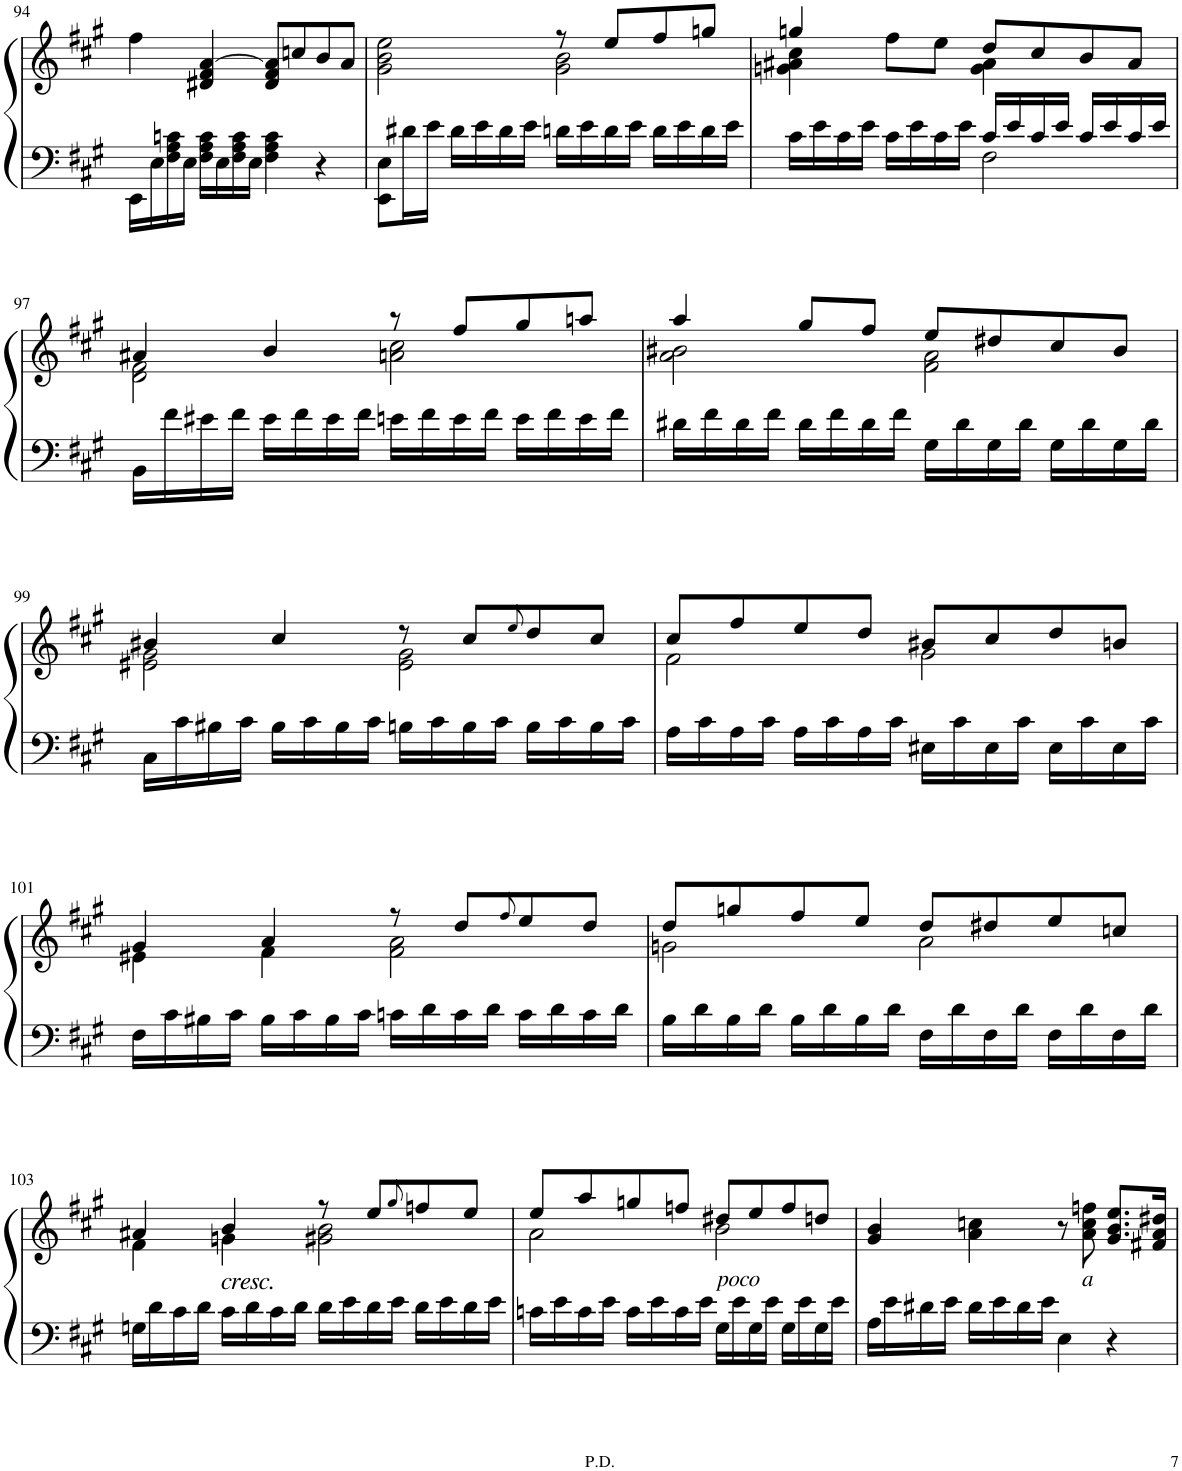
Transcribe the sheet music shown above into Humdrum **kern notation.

**kern	**kern
*part1	*part1
*staff2	*staff1
*I"Piano	*
*I'Pno.	*
!!LO:PB:g=z
*clefF4	*clefG2
*k[f#c#g#]	*k[f#c#g#]
*M4/4	*M4/4
*met(c)	*met(c)
=94	=94
16EE\LL	4ff#\
16E\	.
16F#\ 16A\ 16cn\	.
16E\JJ	.
16F#\ 16A\ 16c\LL	4d#X/ 4f#/ [4a/
16E\	.
16F#\ 16A\ 16c\	.
16E\JJ	.
4F#\ 4A\ 4c\	8d#/ 8f#/ 8a/]L
.	8ccn/
4r	8b/
.	8a/J
=95	=95
*	*^
8EE\ 8E\L	2g#\ 2b\ 2ee\	2ryy
16d#X\L	.	.
16e\JJ	.	.
16d#\LL	.	.
16e\	.	.
16d#\	.	.
16e\JJ	.	.
16dn\LL	8r	2g#\ 2b\
16e\	.	.
16d\	8ee/L	.
16e\JJ	.	.
16d\LL	8ff#/	.
16e\	.	.
16d\	8ggn/J	.
16e\JJ	.	.
=96	=96	=96
*^	*	*
16c#\LL	2ryy	4ggn/	4gn\ 4a#X\ 4cc#\
16e\	.	.	.
16c#\	.	.	.
16e\JJ	.	.	.
16c#\LL	.	8ff#\L	4ryy
16e\	.	.	.
16c#\	.	8ee\J	.
16e\JJ	.	.	.
16c#/LL	2F#\	8dd/L	4g\ 4a#\
16e/	.	.	.
16c#/	.	8cc#/	.
16e/JJ	.	.	.
16c#/LL	.	8b/	4ryy
16e/	.	.	.
16c#/	.	8a#/J	.
16e/JJ	.	.	.
*v	*v	*	*
!!LO:LB:g=z	!!
=97	=97	=97
16BB\LL	4a#X/	2d\ 2f#\
16f#\	.	.
16e#X\	.	.
16f#\JJ	.	.
16e#\LL	4b/	.
16f#\	.	.
16e#\	.	.
16f#\JJ	.	.
16en\LL	8r	2an\ 2cc#\
16f#\	.	.
16e\	8ff#/L	.
16f#\JJ	.	.
16e\LL	8gg#/	.
16f#\	.	.
16e\	8aan/J	.
16f#\JJ	.	.
=98	=98	=98
16d#X\LL	4aa/	2a\ 2b#X\
16f#\	.	.
16d#\	.	.
16f#\JJ	.	.
16d#\LL	8gg#/L	.
16f#\	.	.
16d#\	8ff#/J	.
16f#\JJ	.	.
16G#\LL	8ee/L	2f#\ 2a\
16d#\	.	.
16G#\	8dd#X/	.
16d#\JJ	.	.
16G#\LL	8cc#/	.
16d#\	.	.
16G#\	8b#/J	.
16d#\JJ	.	.
!!LO:LB:g=z	!!
=99	=99	=99
16C#\LL	4b#X/	2e#X\ 2g#\
16c#\	.	.
16B#X\	.	.
16c#\JJ	.	.
16B#\LL	4cc#/	.
16c#\	.	.
16B#\	.	.
16c#\JJ	.	.
16Bn\LL	8r	2e#\ 2g#\
16c#\	.	.
16B\	8cc#/L	.
16c#\JJ	.	.
.	8qee/	.
16B\LL	8dd/	.
16c#\	.	.
16B\	8cc#/J	.
16c#\JJ	.	.
=100	=100	=100
16A\LL	8cc#/L	2f#\
16c#\	.	.
16A\	8ff#/	.
16c#\JJ	.	.
16A\LL	8ee/	.
16c#\	.	.
16A\	8dd/J	.
16c#\JJ	.	.
16E#X\LL	8b#X/L	2g#\
16c#\	.	.
16E#\	8cc#/	.
16c#\JJ	.	.
16E#\LL	8dd/	.
16c#\	.	.
16E#\	8bn/J	.
16c#\JJ	.	.
!!LO:LB:g=z	!!
=101	=101	=101
16F#\LL	4g#/	4e#X\
16c#\	.	.
16B#X\	.	.
16c#\JJ	.	.
16B#\LL	4a/	4f#\
16c#\	.	.
16B#\	.	.
16c#\JJ	.	.
16cn\LL	8r	2f#\ 2a\
16d\	.	.
16c\	8dd/L	.
16d\JJ	.	.
.	8qff#/	.
16c\LL	8ee/	.
16d\	.	.
16c\	8dd/J	.
16d\JJ	.	.
=102	=102	=102
16B\LL	8dd/L	2gn\
16d\	.	.
16B\	8ggn/	.
16d\JJ	.	.
16B\LL	8ff#/	.
16d\	.	.
16B\	8ee/J	.
16d\JJ	.	.
16F#\LL	8dd/L	2a\
16d\	.	.
16F#\	8dd#X/	.
16d\JJ	.	.
16F#\LL	8ee/	.
16d\	.	.
16F#\	8ccn/J	.
16d\JJ	.	.
!!LO:LB:g=z	!!
=103	=103	=103
16Gn\LL	4a#X/	4f#\
16d\	.	.
16c#\	.	.
16d\JJ	.	.
!	!LO:TX:b:i:t=cresc.	!
16c#\LL	4b/	4gn\
16d\	.	.
16c#\	.	.
16d\JJ	.	.
16d\LL	8r	2g#X\ 2b\
16e\	.	.
16d\	8ee/L	.
16e\JJ	.	.
.	8qgg#/	.
16d\LL	8ffn/	.
16e\	.	.
16d\	8ee/J	.
16e\JJ	.	.
=104	=104	=104
16cn\LL	8ee/L	2a\
16e\	.	.
16c\	8aa/	.
16e\JJ	.	.
16c\LL	8ggn/	.
16e\	.	.
16c\	8ffn/J	.
16e\JJ	.	.
!	!LO:TX:b:i:t=poco	!
16G#\LL	8dd#X/L	2b\
16e\	.	.
16G#\	8ee/	.
16e\JJ	.	.
16G#\LL	8ff/	.
16e\	.	.
16G#\	8ddn/J	.
16e\JJ	.	.
*	*v	*v
=105	=105
16A\LL	4g#/ 4b/
16e\	.
16d#X\	.
16e\JJ	.
16d#\LL	4a\ 4ccn\
16e\	.
16d#\	.
16e\JJ	.
4E\	8r
!	!LO:TX:b:i:t=a
.	8a\ 8cc\ 8ffn\
4r	8.g#/ 8.b/ 8.ee/L
.	16f#X/ 16a/ 16dd#X/Jk
=	=
*-	*-
